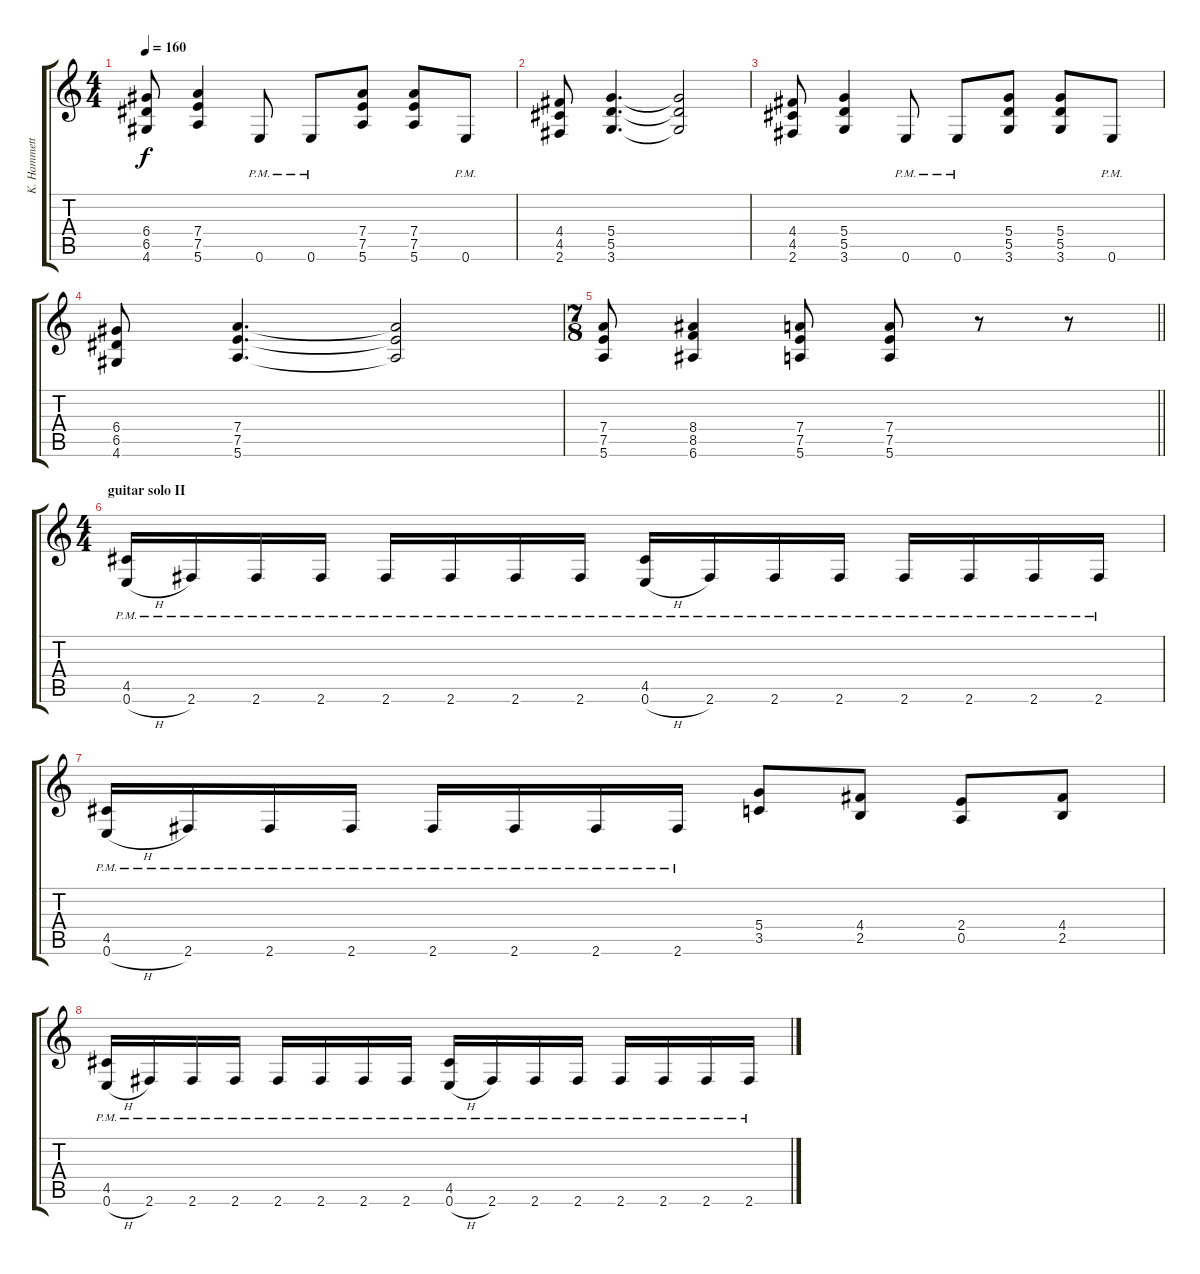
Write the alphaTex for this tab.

\track ("K. Hammett - Rhythm guitar" "K. Hammett") {instrument distortionguitar}
\staff {score tabs}
\tuning (E4 B3 G3 D3 A2 E2) {hide}
\ts (4 4)
\tempo 160
\clef g2
\ks c
(6.4 6.5 4.6).8{dy f} (7.4 7.5 5.6).4 0.6{pm}.8 0.6{pm}.8 (7.4 7.5 5.6).8 (7.4 7.5 5.6).8 0.6{pm}.8 |
(4.4 4.5 2.6).8 (5.4 5.5 3.6).4{d} (5.4{t} 5.5{t} 3.6{t}).2 |
(4.4 4.5 2.6).8 (5.4 5.5 3.6).4 0.6{pm}.8 0.6{pm}.8 (5.4 5.5 3.6).8 (5.4 5.5 3.6).8 0.6{pm}.8 |
(6.4 6.5 4.6).8 (7.4 7.5 5.6).4{d} (7.4{t} 7.5{t} 5.6{t}).2 |
\ts (7 8)
\barLineRight lightlight
(7.4 7.5 5.6).8 (8.4 8.5 6.6).4 (7.4 7.5 5.6).8 (7.4 7.5 5.6).8 r.8 r.8 |
\ts (4 4)
\section ("" "guitar solo II")
(4.5{pm} 0.6{h pm}).16 2.6{pm}.16 2.6{pm}.16 2.6{pm}.16 2.6{pm}.16 2.6{pm}.16 2.6{pm}.16 2.6{pm}.16 (4.5{pm} 0.6{h pm}).16 2.6{pm}.16 2.6{pm}.16 2.6{pm}.16 2.6{pm}.16 2.6{pm}.16 2.6{pm}.16 2.6{pm}.16 |
(4.5{pm} 0.6{h pm}).16 2.6{pm}.16 2.6{pm}.16 2.6{pm}.16 2.6{pm}.16 2.6{pm}.16 2.6{pm}.16 2.6{pm}.16 (5.4 3.5).8 (4.4 2.5).8 (2.4 0.5).8 (4.4 2.5).8 |
(4.5{pm} 0.6{h pm}).16 2.6{pm}.16 2.6{pm}.16 2.6{pm}.16 2.6{pm}.16 2.6{pm}.16 2.6{pm}.16 2.6{pm}.16 (4.5{pm} 0.6{h pm}).16 2.6{pm}.16 2.6{pm}.16 2.6{pm}.16 2.6{pm}.16 2.6{pm}.16 2.6{pm}.16 2.6{pm}.16
